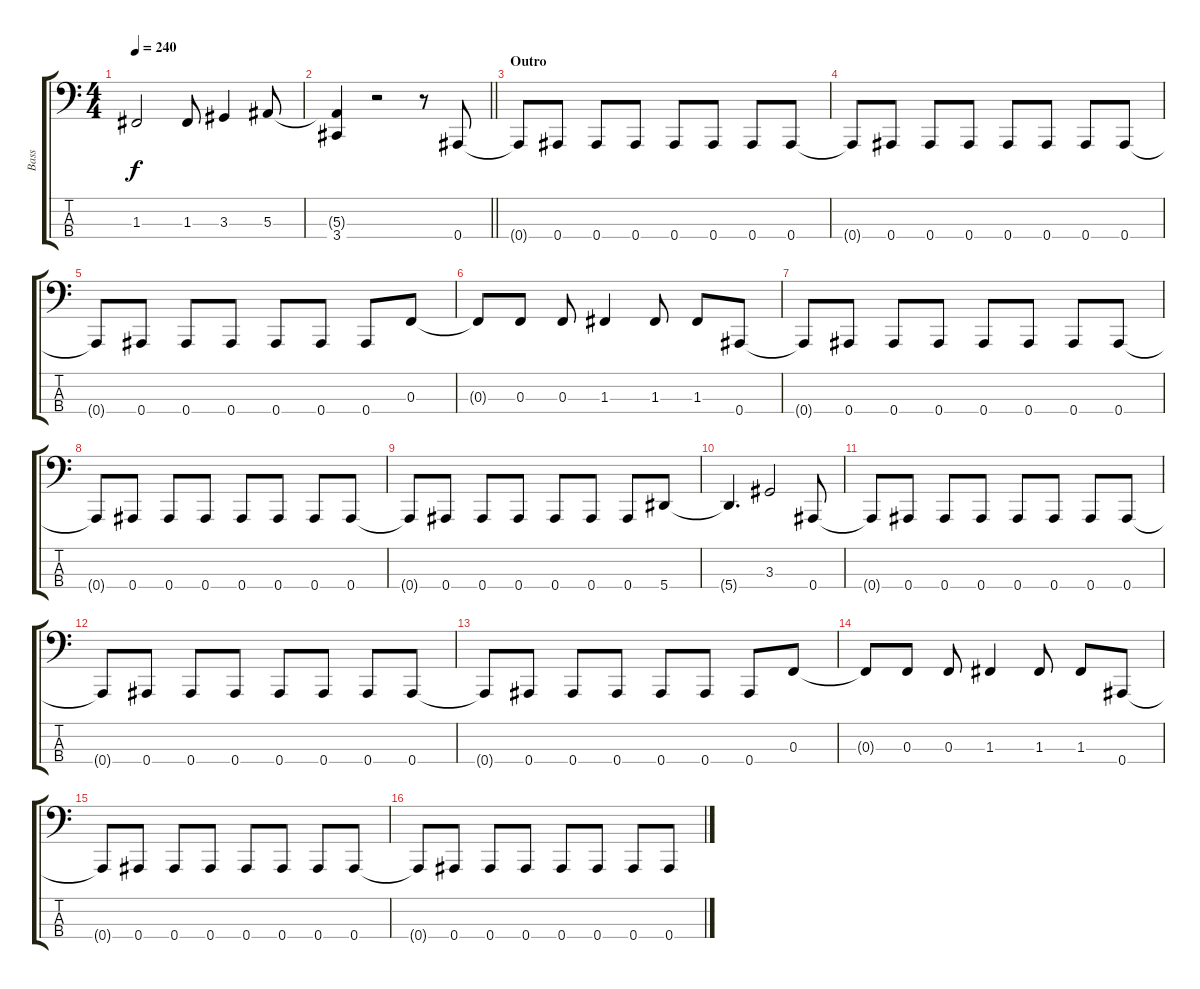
\track ("Bass" "Bass") {instrument electricbassfinger}
\staff {score tabs}
\tuning (Eb2 Bb1 F1 Bb0) {hide}
\ts (4 4)
\tempo 240
\clef f4
\ks c
1.3{t}.2{dy f} 1.3.8 3.3.4 5.3.8 |
\barLineRight lightlight
(5.3{t} 3.4{t}).4 r.2 r.8 0.4.8 |
\section ("" "Outro")
0.4{t}.8 0.4.8 0.4.8 0.4.8 0.4.8 0.4.8 0.4.8 0.4.8 |
0.4{t}.8 0.4.8 0.4.8 0.4.8 0.4.8 0.4.8 0.4.8 0.4.8 |
0.4{t}.8 0.4.8 0.4.8 0.4.8 0.4.8 0.4.8 0.4.8 0.3.8 |
0.3{t}.8 0.3.8 0.3.8 1.3.4 1.3.8 1.3.8 0.4.8 |
0.4{t}.8 0.4.8 0.4.8 0.4.8 0.4.8 0.4.8 0.4.8 0.4.8 |
0.4{t}.8 0.4.8 0.4.8 0.4.8 0.4.8 0.4.8 0.4.8 0.4.8 |
0.4{t}.8 0.4.8 0.4.8 0.4.8 0.4.8 0.4.8 0.4.8 5.4.8 |
5.4{t}.4{d} 3.3.2 0.4.8 |
0.4{t}.8 0.4.8 0.4.8 0.4.8 0.4.8 0.4.8 0.4.8 0.4.8 |
0.4{t}.8 0.4.8 0.4.8 0.4.8 0.4.8 0.4.8 0.4.8 0.4.8 |
0.4{t}.8 0.4.8 0.4.8 0.4.8 0.4.8 0.4.8 0.4.8 0.3.8 |
0.3{t}.8 0.3.8 0.3.8 1.3.4 1.3.8 1.3.8 0.4.8 |
0.4{t}.8 0.4.8 0.4.8 0.4.8 0.4.8 0.4.8 0.4.8 0.4.8 |
0.4{t}.8 0.4.8 0.4.8 0.4.8 0.4.8 0.4.8 0.4.8 0.4.8
